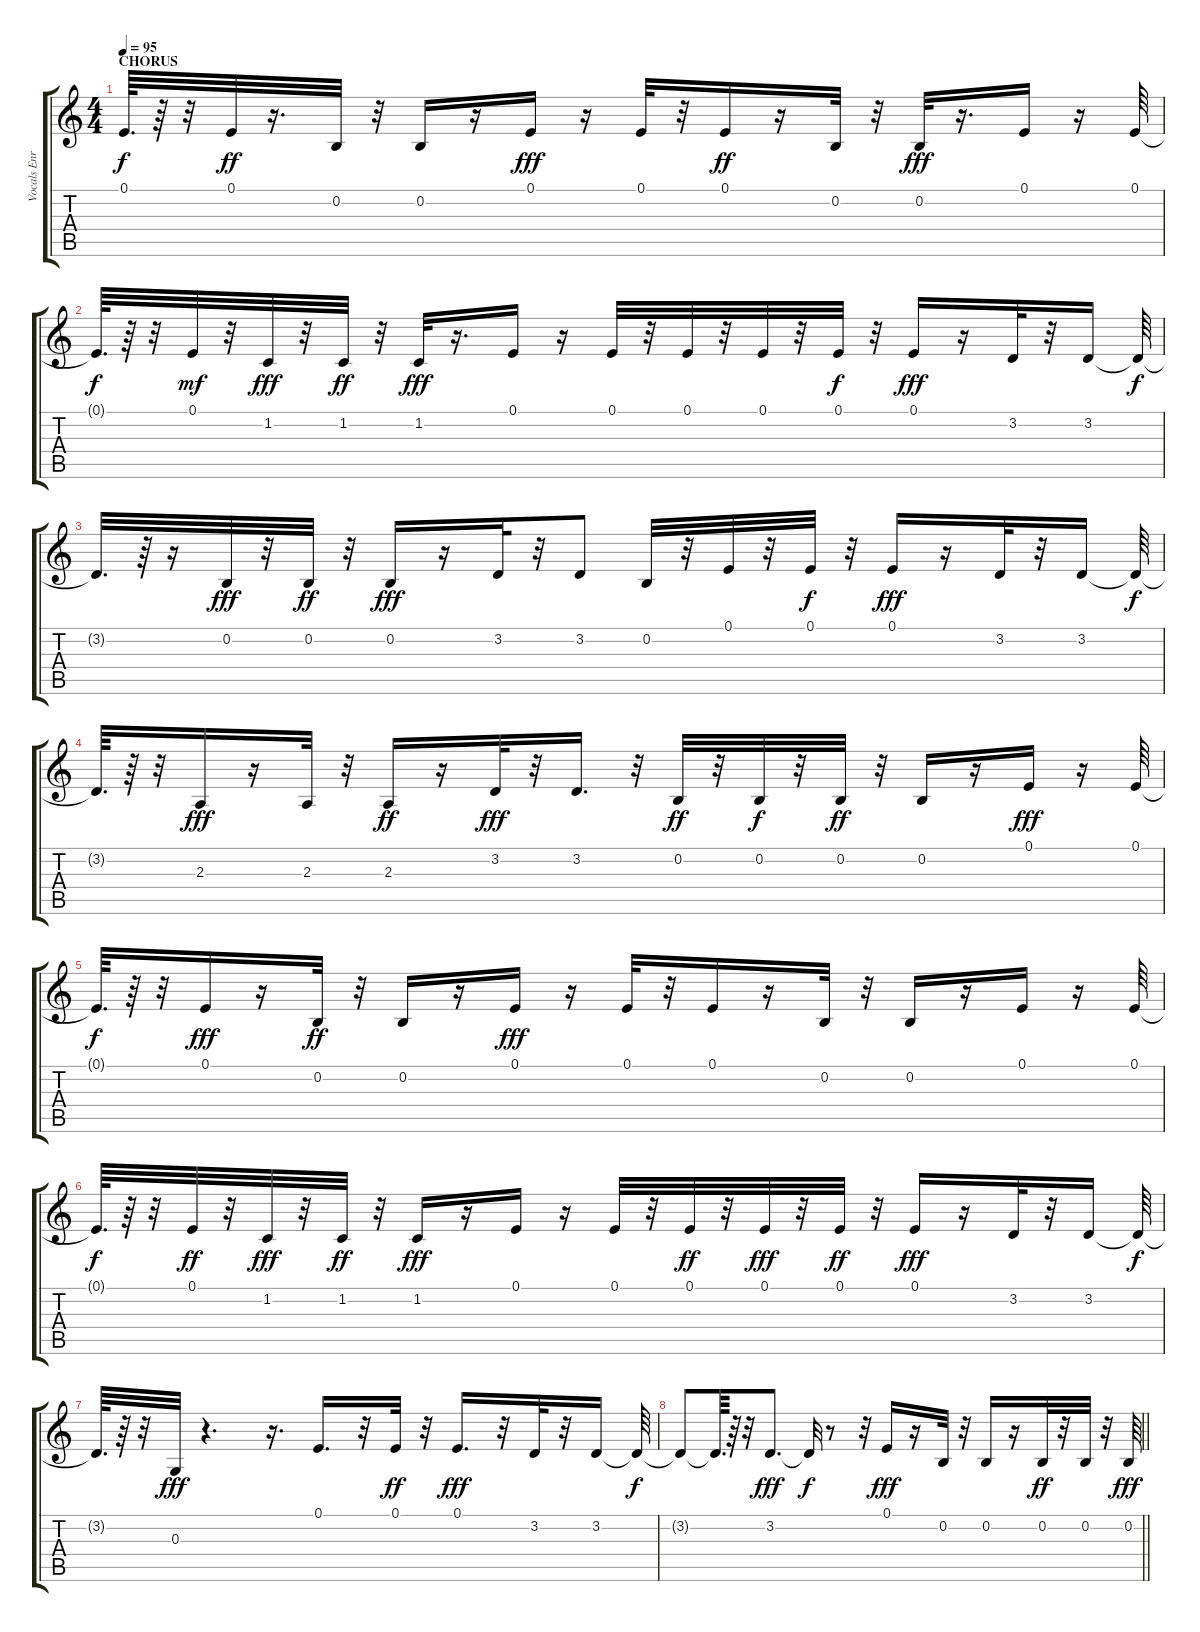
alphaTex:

\track ("Vocals Enrique Iglesias" "Vocals Enr") {instrument lead6voice}
\staff {score tabs}
\tuning (E4 B3 G3 D3 A2 E2) {hide}
\ts (4 4)
\section ("" "CHORUS")
\tempo 95
\clef g2
\ks c
0.1{t}.64{d dy f} r.64 r.32 0.1.32{dy ff} r.16{d} 0.2.32 r.32 0.2.16 r.16 0.1.16{dy fff} r.16 0.1.32 r.32 0.1.16{dy ff} r.16 0.2.32 r.32 0.2.32{dy fff} r.16{d} 0.1.16 r.16 0.1.64 |
0.1{t}.64{d dy f} r.64 r.32 0.1.32{dy mf} r.32 1.2.32{dy fff} r.32 1.2.32{dy ff} r.32 1.2.32{dy fff} r.16{d} 0.1.16 r.16 0.1.32 r.32 0.1.32 r.32 0.1.32 r.32 0.1.32{dy f} r.32 0.1.16{dy fff} r.16 3.2.32 r.32 3.2.16 3.2{t}.64{dy f} |
3.2{t}.32{d} r.64 r.16 0.2.32{dy fff} r.32 0.2.32{dy ff} r.32 0.2.16{dy fff} r.16 3.2.32 r.32 3.2.8 0.2.32 r.32 0.1.32 r.32 0.1.32{dy f} r.32 0.1.16{dy fff} r.16 3.2.32 r.32 3.2.16 3.2{t}.64{dy f} |
3.2{t}.64{d} r.64 r.32 2.3.16{dy fff} r.16 2.3.32 r.32 2.3.16{dy ff} r.16 3.2.32{dy fff} r.32 3.2.16{d} r.32 0.2.32{dy ff} r.32 0.2.32{dy f} r.32 0.2.32{dy ff} r.32 0.2.16 r.16 0.1.16{dy fff} r.16 0.1.64 |
0.1{t}.64{d dy f} r.64 r.32 0.1.16{dy fff} r.16 0.2.32{dy ff} r.32 0.2.16 r.16 0.1.16{dy fff} r.16 0.1.32 r.32 0.1.16 r.16 0.2.32 r.32 0.2.16 r.16 0.1.16 r.16 0.1.64 |
0.1{t}.64{d dy f} r.64 r.32 0.1.32{dy ff} r.32 1.2.32{dy fff} r.32 1.2.32{dy ff} r.32 1.2.16{dy fff} r.16 0.1.16 r.16 0.1.32 r.32 0.1.32{dy ff} r.32 0.1.32{dy fff} r.32 0.1.32{dy ff} r.32 0.1.16{dy fff} r.16 3.2.32 r.32 3.2.16 3.2{t}.64{dy f} |
3.2{t}.64{d} r.64 r.32 0.3.32{dy fff} r.4{d} r.16{d} 0.1.16{d} r.32 0.1.32{dy ff} r.32 0.1.16{d dy fff} r.32 3.2.32 r.32 3.2.16 3.2{t}.64{dy f} |
\barLineRight lightlight
3.2{t}.8 3.2{t}.64{d} r.64 r.32 3.2.8{d dy fff} 3.2{t}.32{dy f} r.8 r.32 0.1.16{dy fff} r.16 0.2.32 r.32 0.2.16 r.16 0.2.32{dy ff} r.32 0.2.32 r.32 0.2.64{dy fff}
